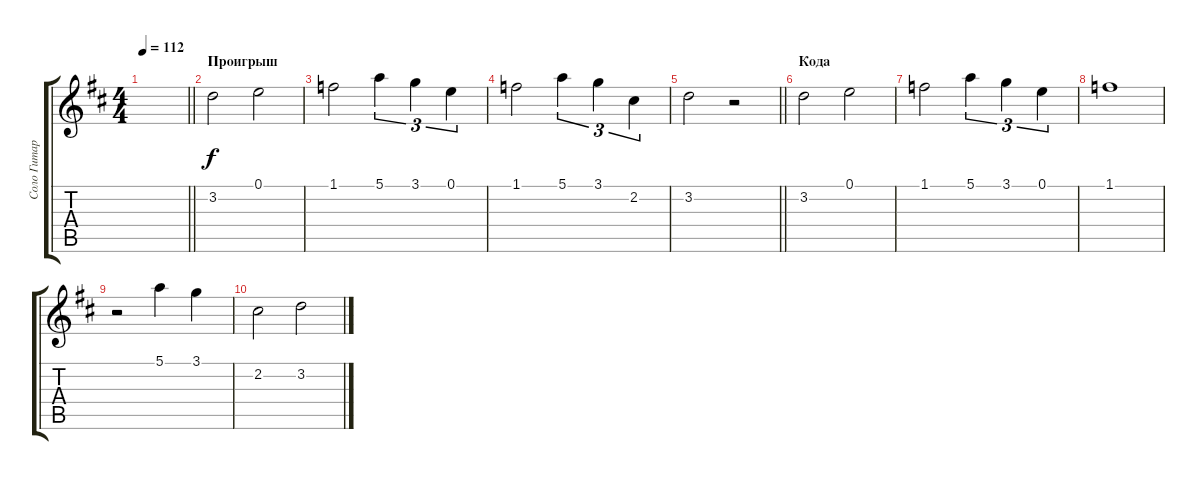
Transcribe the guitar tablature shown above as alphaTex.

\track ("Соло Гитара" "Соло Гитар") {instrument electricguitarjazz}
\staff {score tabs}
\tuning (E4 B3 G3 D3 A2 E2) {hide}
\ts (4 4)
\tempo 112
\clef g2
\barLineRight lightlight
\ks bminor
|
\section ("" "Проигрыш")
3.2.2 0.1.2 |
1.1.2 5.1.4{tu (3 2)} 3.1.4{tu (3 2)} 0.1.4{tu (3 2)} |
1.1.2 5.1.4{tu (3 2)} 3.1.4{tu (3 2)} 2.2.4{tu (3 2)} |
\barLineRight lightlight
3.2.2 r.2 |
\section ("" "Кода")
3.2.2 0.1.2 |
1.1.2 5.1.4{tu (3 2)} 3.1.4{tu (3 2)} 0.1.4{tu (3 2)} |
1.1.1 |
r.2 5.1.4 3.1.4 |
2.2.2 3.2.2
